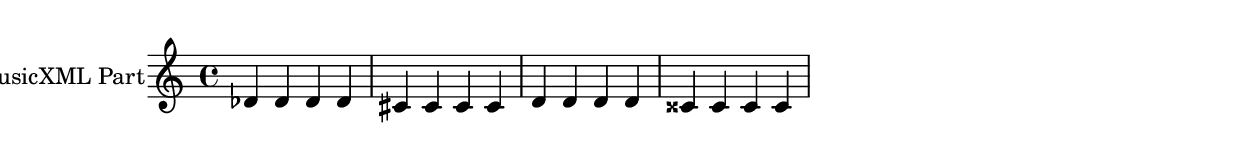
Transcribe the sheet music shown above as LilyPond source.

\version "2.18.2" 
\version "2.18.2" 
ponestaffone = \new Staff \with {
instrumentName = \markup { 

 \column { 


 \line { "MusicXML Part" 


 } 

 } 
 } 
 }{ % measure 1
\clef treble \key c \major \time 4/4 des'4 des'4 des'4 des'4  | 

 % measure 2
cis'4 cis'4 cis'4 cis'4  | 

 % measure 3
d'4 d'4 d'4 d'4  | 

 % measure 4
cisis'4 cisis'4 cisis'4 cisis'4  | 

 }

<<\ponestaffone>>